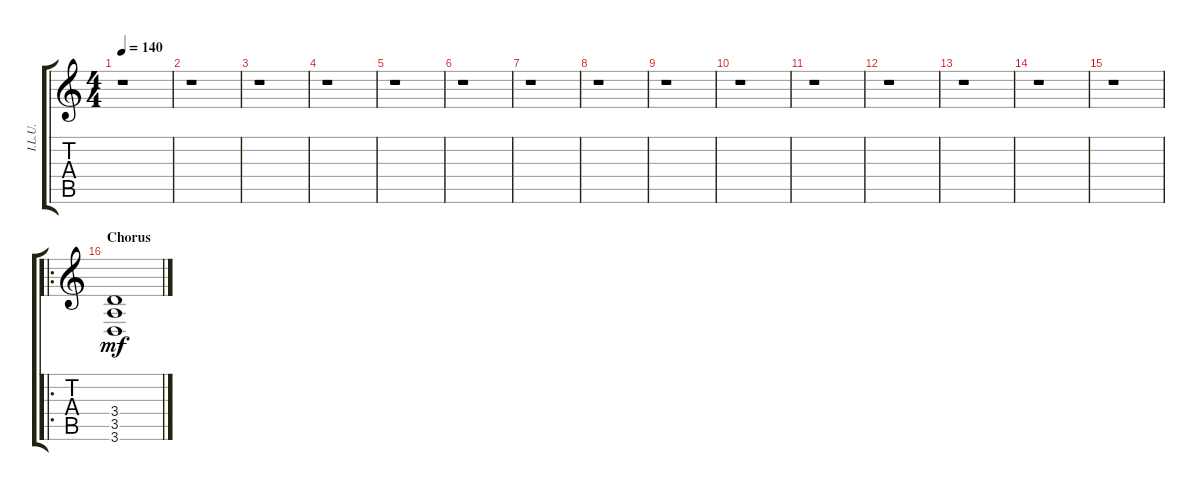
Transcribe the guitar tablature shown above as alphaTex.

\track ("I.L.U." "I.L.U.") {instrument distortionguitar}
\staff {score tabs}
\tuning (Db4 Ab3 E3 B2 Gb2 B1) {hide}
\ts (4 4)
\tempo 140
\clef g2
\ks c
r.1{dy mf} |
r.1 |
r.1 |
r.1 |
r.1 |
r.1 |
r.1 |
r.1 |
r.1 |
r.1 |
r.1 |
r.1 |
r.1 |
r.1 |
r.1 |
\ro
\section ("" "Chorus")
(3.4 3.5 3.6).1
